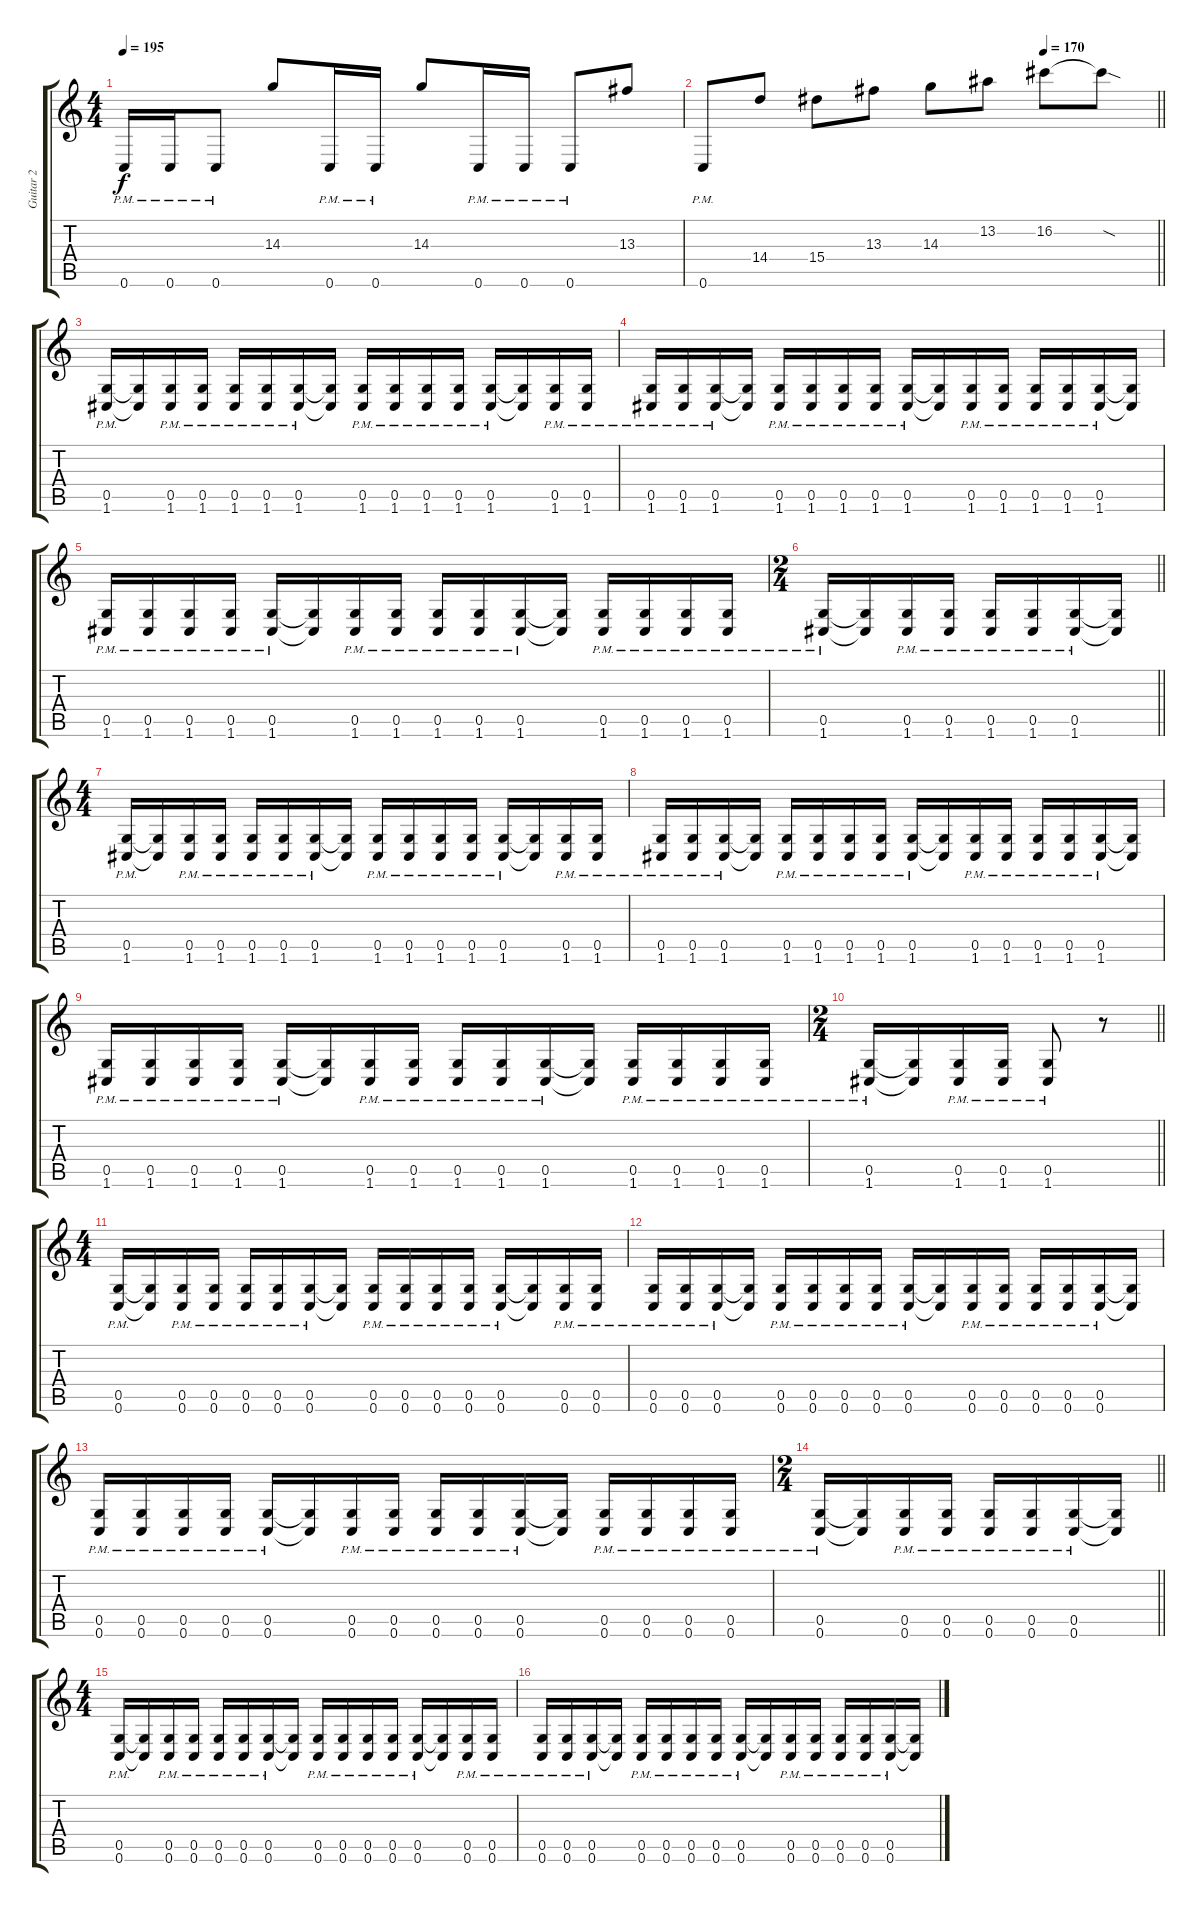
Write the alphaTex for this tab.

\track ("Guitar 2" "Guitar 2") {instrument distortionguitar}
\staff {score tabs}
\tuning (D4 A3 F3 C3 G2 C2) {hide}
\ts (4 4)
\tempo 195
\clef g2
\ks c
0.6{pm}.16{dy f} 0.6{pm}.16 0.6{pm}.8 14.3.8 0.6{pm}.16 0.6{pm}.16 14.3.8 0.6{pm}.16 0.6{pm}.16 0.6{pm}.8 13.3.8 |
\tempo (170 0.75)
\barLineRight lightlight
0.6{pm}.8 14.4.8 15.4.8 13.3.8 14.3.8 13.2.8 16.2.8 16.2{sod t}.8 |
(0.5{pm} 1.6{pm}).16 (0.5{t} 1.6{t}).16 (0.5{pm} 1.6{pm}).16 (0.5{pm} 1.6{pm}).16 (0.5{pm} 1.6{pm}).16 (0.5{pm} 1.6{pm}).16 (0.5{pm} 1.6{pm}).16 (0.5{t} 1.6{t}).16 (0.5{pm} 1.6{pm}).16 (0.5{pm} 1.6{pm}).16 (0.5{pm} 1.6{pm}).16 (0.5{pm} 1.6{pm}).16 (0.5{pm} 1.6{pm}).16 (0.5{t} 1.6{t}).16 (0.5{pm} 1.6{pm}).16 (0.5{pm} 1.6{pm}).16 |
(0.5{pm} 1.6{pm}).16 (0.5{pm} 1.6{pm}).16 (0.5{pm} 1.6{pm}).16 (0.5{t} 1.6{t}).16 (0.5{pm} 1.6{pm}).16 (0.5{pm} 1.6{pm}).16 (0.5{pm} 1.6{pm}).16 (0.5{pm} 1.6{pm}).16 (0.5{pm} 1.6{pm}).16 (0.5{t} 1.6{t}).16 (0.5{pm} 1.6{pm}).16 (0.5{pm} 1.6{pm}).16 (0.5{pm} 1.6{pm}).16 (0.5{pm} 1.6{pm}).16 (0.5{pm} 1.6{pm}).16 (0.5{t} 1.6{t}).16 |
(0.5{pm} 1.6{pm}).16 (0.5{pm} 1.6{pm}).16 (0.5{pm} 1.6{pm}).16 (0.5{pm} 1.6{pm}).16 (0.5{pm} 1.6{pm}).16 (0.5{t} 1.6{t}).16 (0.5{pm} 1.6{pm}).16 (0.5{pm} 1.6{pm}).16 (0.5{pm} 1.6{pm}).16 (0.5{pm} 1.6{pm}).16 (0.5{pm} 1.6{pm}).16 (0.5{t} 1.6{t}).16 (0.5{pm} 1.6{pm}).16 (0.5{pm} 1.6{pm}).16 (0.5{pm} 1.6{pm}).16 (0.5{pm} 1.6{pm}).16 |
\ts (2 4)
\barLineRight lightlight
(0.5{pm} 1.6{pm}).16 (0.5{t} 1.6{t}).16 (0.5{pm} 1.6{pm}).16 (0.5{pm} 1.6{pm}).16 (0.5{pm} 1.6{pm}).16 (0.5{pm} 1.6{pm}).16 (0.5{pm} 1.6{pm}).16 (0.5{t} 1.6{t}).16 |
\ts (4 4)
(0.5{pm} 1.6{pm}).16 (0.5{t} 1.6{t}).16 (0.5{pm} 1.6{pm}).16 (0.5{pm} 1.6{pm}).16 (0.5{pm} 1.6{pm}).16 (0.5{pm} 1.6{pm}).16 (0.5{pm} 1.6{pm}).16 (0.5{t} 1.6{t}).16 (0.5{pm} 1.6{pm}).16 (0.5{pm} 1.6{pm}).16 (0.5{pm} 1.6{pm}).16 (0.5{pm} 1.6{pm}).16 (0.5{pm} 1.6{pm}).16 (0.5{t} 1.6{t}).16 (0.5{pm} 1.6{pm}).16 (0.5{pm} 1.6{pm}).16 |
(0.5{pm} 1.6{pm}).16 (0.5{pm} 1.6{pm}).16 (0.5{pm} 1.6{pm}).16 (0.5{t} 1.6{t}).16 (0.5{pm} 1.6{pm}).16 (0.5{pm} 1.6{pm}).16 (0.5{pm} 1.6{pm}).16 (0.5{pm} 1.6{pm}).16 (0.5{pm} 1.6{pm}).16 (0.5{t} 1.6{t}).16 (0.5{pm} 1.6{pm}).16 (0.5{pm} 1.6{pm}).16 (0.5{pm} 1.6{pm}).16 (0.5{pm} 1.6{pm}).16 (0.5{pm} 1.6{pm}).16 (0.5{t} 1.6{t}).16 |
(0.5{pm} 1.6{pm}).16 (0.5{pm} 1.6{pm}).16 (0.5{pm} 1.6{pm}).16 (0.5{pm} 1.6{pm}).16 (0.5{pm} 1.6{pm}).16 (0.5{t} 1.6{t}).16 (0.5{pm} 1.6{pm}).16 (0.5{pm} 1.6{pm}).16 (0.5{pm} 1.6{pm}).16 (0.5{pm} 1.6{pm}).16 (0.5{pm} 1.6{pm}).16 (0.5{t} 1.6{t}).16 (0.5{pm} 1.6{pm}).16 (0.5{pm} 1.6{pm}).16 (0.5{pm} 1.6{pm}).16 (0.5{pm} 1.6{pm}).16 |
\ts (2 4)
\barLineRight lightlight
(0.5{pm} 1.6{pm}).16 (0.5{t} 1.6{t}).16 (0.5{pm} 1.6{pm}).16 (0.5{pm} 1.6{pm}).16 (0.5{pm} 1.6{pm}).8 r.8 |
\ts (4 4)
(0.5{pm} 0.6{pm}).16 (0.5{t} 0.6{t}).16 (0.5{pm} 0.6{pm}).16 (0.5{pm} 0.6{pm}).16 (0.5{pm} 0.6{pm}).16 (0.5{pm} 0.6{pm}).16 (0.5{pm} 0.6{pm}).16 (0.5{t} 0.6{t}).16 (0.5{pm} 0.6{pm}).16 (0.5{pm} 0.6{pm}).16 (0.5{pm} 0.6{pm}).16 (0.5{pm} 0.6{pm}).16 (0.5{pm} 0.6{pm}).16 (0.5{t} 0.6{t}).16 (0.5{pm} 0.6{pm}).16 (0.5{pm} 0.6{pm}).16 |
(0.5{pm} 0.6{pm}).16 (0.5{pm} 0.6{pm}).16 (0.5{pm} 0.6{pm}).16 (0.5{t} 0.6{t}).16 (0.5{pm} 0.6{pm}).16 (0.5{pm} 0.6{pm}).16 (0.5{pm} 0.6{pm}).16 (0.5{pm} 0.6{pm}).16 (0.5{pm} 0.6{pm}).16 (0.5{t} 0.6{t}).16 (0.5{pm} 0.6{pm}).16 (0.5{pm} 0.6{pm}).16 (0.5{pm} 0.6{pm}).16 (0.5{pm} 0.6{pm}).16 (0.5{pm} 0.6{pm}).16 (0.5{t} 0.6{t}).16 |
(0.5{pm} 0.6{pm}).16 (0.5{pm} 0.6{pm}).16 (0.5{pm} 0.6{pm}).16 (0.5{pm} 0.6{pm}).16 (0.5{pm} 0.6{pm}).16 (0.5{t} 0.6{t}).16 (0.5{pm} 0.6{pm}).16 (0.5{pm} 0.6{pm}).16 (0.5{pm} 0.6{pm}).16 (0.5{pm} 0.6{pm}).16 (0.5{pm} 0.6{pm}).16 (0.5{t} 0.6{t}).16 (0.5{pm} 0.6{pm}).16 (0.5{pm} 0.6{pm}).16 (0.5{pm} 0.6{pm}).16 (0.5{pm} 0.6{pm}).16 |
\ts (2 4)
\barLineRight lightlight
(0.5{pm} 0.6{pm}).16 (0.5{t} 0.6{t}).16 (0.5{pm} 0.6{pm}).16 (0.5{pm} 0.6{pm}).16 (0.5{pm} 0.6{pm}).16 (0.5{pm} 0.6{pm}).16 (0.5{pm} 0.6{pm}).16 (0.5{t} 0.6{t}).16 |
\ts (4 4)
(0.5{pm} 0.6{pm}).16 (0.5{t} 0.6{t}).16 (0.5{pm} 0.6{pm}).16 (0.5{pm} 0.6{pm}).16 (0.5{pm} 0.6{pm}).16 (0.5{pm} 0.6{pm}).16 (0.5{pm} 0.6{pm}).16 (0.5{t} 0.6{t}).16 (0.5{pm} 0.6{pm}).16 (0.5{pm} 0.6{pm}).16 (0.5{pm} 0.6{pm}).16 (0.5{pm} 0.6{pm}).16 (0.5{pm} 0.6{pm}).16 (0.5{t} 0.6{t}).16 (0.5{pm} 0.6{pm}).16 (0.5{pm} 0.6{pm}).16 |
(0.5{pm} 0.6{pm}).16 (0.5{pm} 0.6{pm}).16 (0.5{pm} 0.6{pm}).16 (0.5{t} 0.6{t}).16 (0.5{pm} 0.6{pm}).16 (0.5{pm} 0.6{pm}).16 (0.5{pm} 0.6{pm}).16 (0.5{pm} 0.6{pm}).16 (0.5{pm} 0.6{pm}).16 (0.5{t} 0.6{t}).16 (0.5{pm} 0.6{pm}).16 (0.5{pm} 0.6{pm}).16 (0.5{pm} 0.6{pm}).16 (0.5{pm} 0.6{pm}).16 (0.5{pm} 0.6{pm}).16 (0.5{t} 0.6{t}).16
